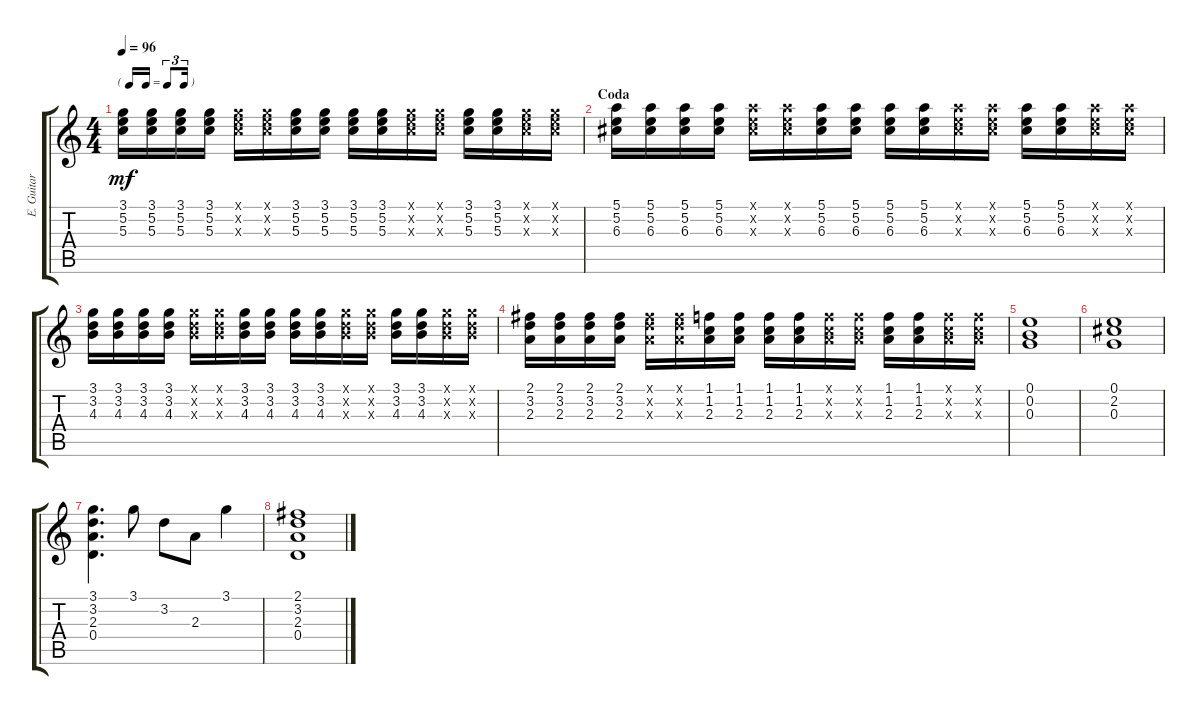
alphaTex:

\track ("E. Guitar I" "E. Guitar ") {instrument overdrivenguitar}
\staff {score tabs}
\tuning (E4 B3 G3 D3 A2 E2) {hide}
\ts (4 4)
\tf triplet16th
\tempo 96
\clef g2
\ks c
(3.1 5.2 5.3).16{dy mf} (3.1 5.2 5.3).16 (3.1 5.2 5.3).16 (3.1 5.2 5.3).16 (3.1{x} 5.2{x} 5.3{x}).16 (3.1{x} 5.2{x} 5.3{x}).16 (3.1 5.2 5.3).16 (3.1 5.2 5.3).16 (3.1 5.2 5.3).16 (3.1 5.2 5.3).16 (3.1{x} 5.2{x} 5.3{x}).16 (3.1{x} 5.2{x} 5.3{x}).16 (3.1 5.2 5.3).16 (3.1 5.2 5.3).16 (3.1{x} 5.2{x} 5.3{x}).16 (3.1{x} 5.2{x} 5.3{x}).16 |
\section ("" "Coda")
(5.1 5.2 6.3).16 (5.1 5.2 6.3).16 (5.1 5.2 6.3).16 (5.1 5.2 6.3).16 (5.1{x} 5.2{x} 6.3{x}).16 (5.1{x} 5.2{x} 6.3{x}).16 (5.1 5.2 6.3).16 (5.1 5.2 6.3).16 (5.1 5.2 6.3).16 (5.1 5.2 6.3).16 (5.1{x} 5.2{x} 6.3{x}).16 (5.1{x} 5.2{x} 6.3{x}).16 (5.1 5.2 6.3).16 (5.1 5.2 6.3).16 (5.1{x} 5.2{x} 6.3{x}).16 (5.1{x} 5.2{x} 6.3{x}).16 |
(3.1 3.2 4.3).16 (3.1 3.2 4.3).16 (3.1 3.2 4.3).16 (3.1 3.2 4.3).16 (3.1{x} 3.2{x} 4.3{x}).16 (3.1{x} 3.2{x} 4.3{x}).16 (3.1 3.2 4.3).16 (3.1 3.2 4.3).16 (3.1 3.2 4.3).16 (3.1 3.2 4.3).16 (3.1{x} 3.2{x} 4.3{x}).16 (3.1{x} 3.2{x} 4.3{x}).16 (3.1 3.2 4.3).16 (3.1 3.2 4.3).16 (3.1{x} 3.2{x} 4.3{x}).16 (3.1{x} 3.2{x} 4.3{x}).16 |
(2.1 3.2 2.3).16 (2.1 3.2 2.3).16 (2.1 3.2 2.3).16 (2.1 3.2 2.3).16 (2.1{x} 3.2{x} 2.3{x}).16 (2.1{x} 3.2{x} 2.3{x}).16 (1.1 1.2 2.3).16 (1.1 1.2 2.3).16 (1.1 1.2 2.3).16 (1.1 1.2 2.3).16 (1.1{x} 1.2{x} 2.3{x}).16 (1.1{x} 1.2{x} 2.3{x}).16 (1.1 1.2 2.3).16 (1.1 1.2 2.3).16 (1.1{x} 1.2{x} 2.3{x}).16 (1.1{x} 1.2{x} 2.3{x}).16 |
(0.1 0.2 0.3).1 |
(0.1 2.2 0.3).1 |
(3.1 3.2 2.3 0.4).4{d} 3.1.8 3.2.8 2.3.8 3.1.4 |
(2.1 3.2 2.3 0.4).1
